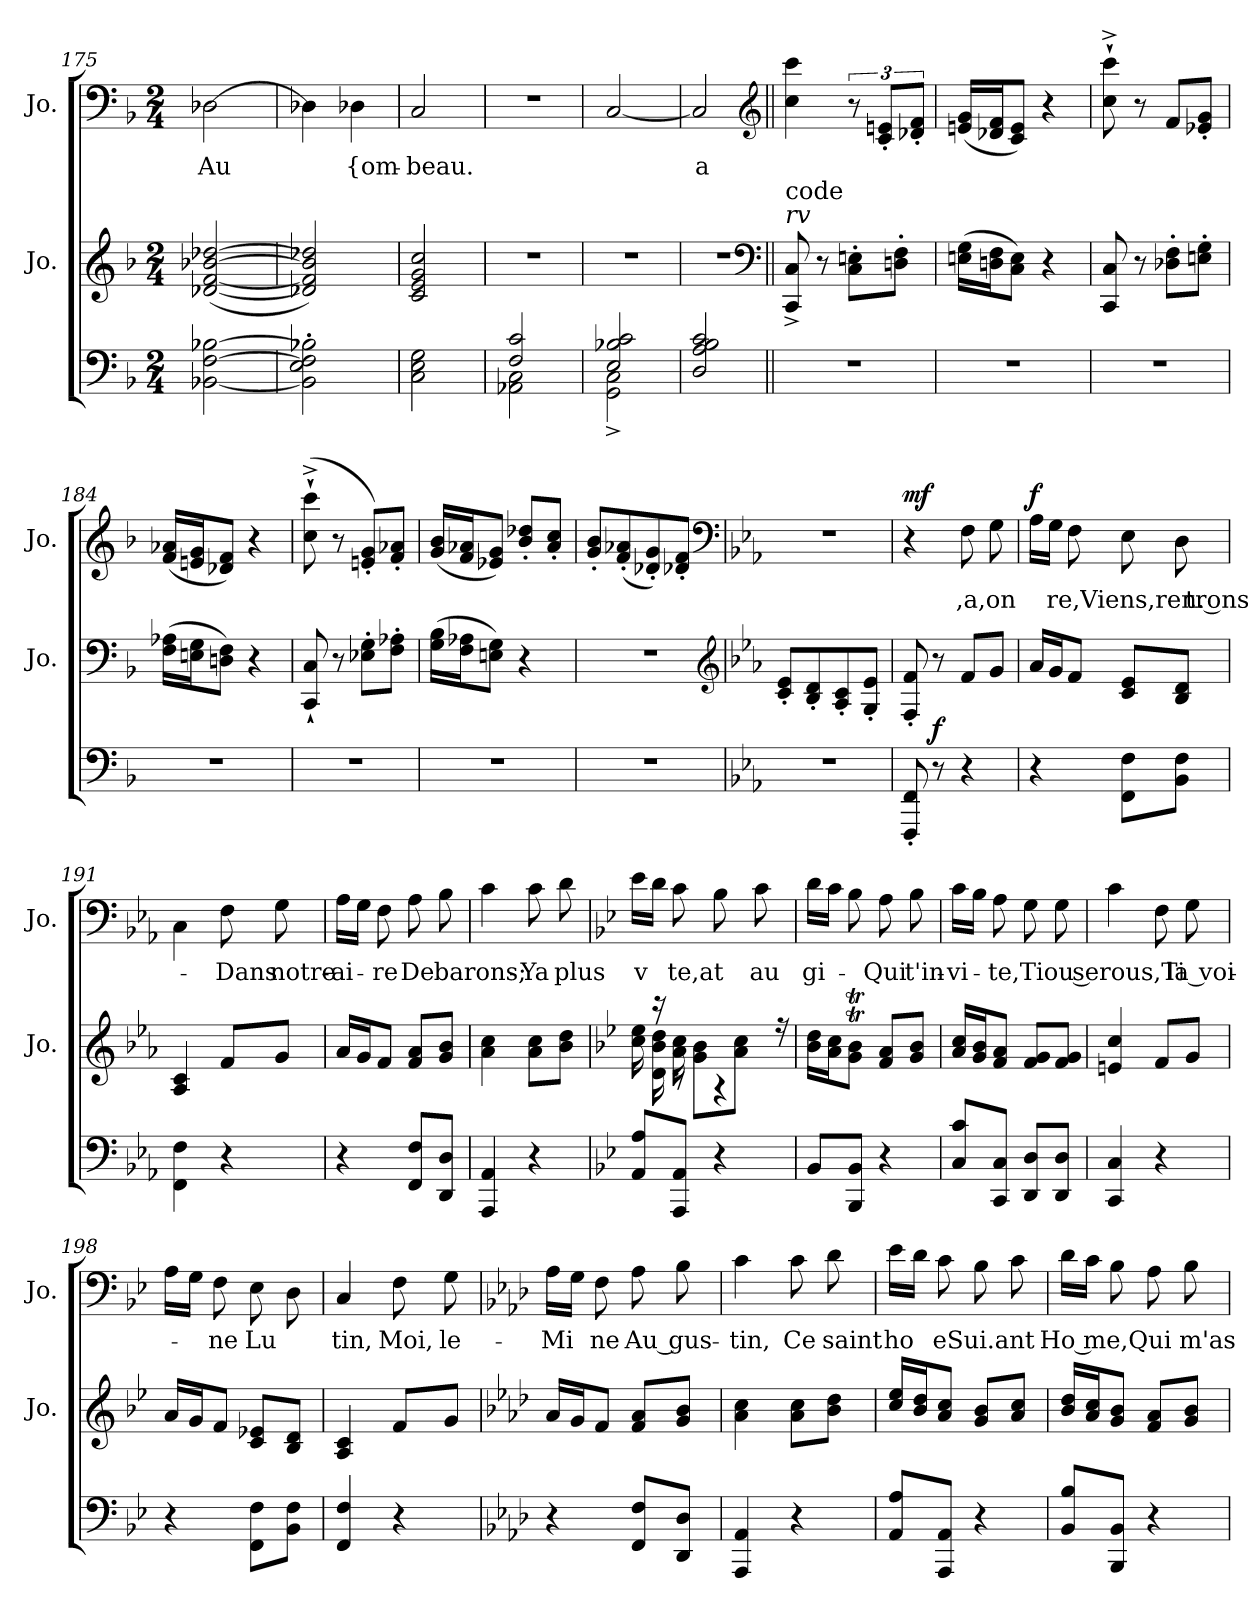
**kern	**kern	**dynam	**kern	**text	**dynam
*part3	*part2	*part2	*part1	*part1	*part1
*staff3	*staff2	*staff2	*staff1	*staff1	*staff1
*	*I"Jo.	*	*I"Jo.	*	*
*	*I'Jo.	*	*I'Jo.	*	*
*clefF4	*clefG2	*	*clefF4	*	*
*k[b-]	*k[b-]	*	*k[b-]	*	*
*M2/4	*M2/4	*	*M2/4	*	*
=175	=175	=175	=175	=175	=175
[2BB-X\ [2F\ [2B-X\	([2d-X/ [2f/ [2b-X/ [2dd-X/	.	[2D-X\	Au	.
=176	=176	=176	=176	=176	=176
2BB-]'\ 2E'\ 2F]'\ 2B-X]'\	2d-X]/ 2f]/ 2b-]/ 2dd-X]/)	.	4D-X\]	.	.
.	.	.	4D-X\	{om-	.
=177	=177	=177	=177	=177	=177
2C\ 2E\ 2G\	2c/ 2e/ 2g/ 2cc/	.	2C/	beau.	.
=178	=178	=178	=178	=178	=178
*^	*	*	*	*	*
2F/ 2c/	2AA-X\ 2C\	2r	.	2r	.	.
=179	=179	=179	=179	=179	=179	=179
2E/ 2B-X/ 2c/	2GG^\ 2C^\	2r	.	[2C/	.	.
*v	*v	*	*	*	*	*
=180	=180	=180	=180	=180	=180
2D/ 2A/ 2B-/ 2c/	2r	.	2C/]	a	.
*	*clefF4	*	*clefG2	*	*
!!LO:LB:g=z
=181||	=181||	=181||	=181||	=181||	=181||
!	!LO:TX:i:t=rv	!	!	!	!
!	!LO:TX:t=code	!	!	!	!
2r	8CC^/ 8C^/	.	4cc\ 4ccc\	.	.
.	8r	.	.	.	.
.	8C'\ 8En'\L	.	12r	.	.
.	.	.	12c'/ 12en'/L	.	.
.	8Dn'\ 8F'\J	.	.	.	.
.	.	.	12d-'/ 12f'/J	.	.
=182	=182	=182	=182	=182	=182
2r	(16En\ 16G\LL	.	(16en/ 16g/LL	.	.
.	16Dn\ 16F\J	.	16d-/ 16f/J	.	.
.	8C\ 8E\J)	.	8c/ 8e/J)	.	.
.	4r	.	4r	.	.
=183	=183	=183	=183	=183	=183
2r	8CC/ 8C/	.	8cc^`\ 8ccc^`\	.	.
.	8r	.	8r	.	.
.	8D-X'\ 8F'\L	.	8f/L	.	.
.	8En'\ 8G'\J	.	8e-X'/ 8g'/J	.	.
=184	=184	=184	=184	=184	=184
2r	(16F\ 16A-\LL	.	(16f/ 16a-/LL	.	.
.	16En\ 16G\J	.	16en/ 16g/J	.	.
.	8Dn\ 8F\J)	.	8d-/ 8f/J)	.	.
.	4r	.	4r	.	.
=185	=185	=185	=185	=185	=185
2r	8CC`/ 8C`/	.	(8cc^`\ 8ccc^`\	.	.
.	8r	.	8r	.	.
.	8E-X'\ 8G'\L	.	8en'/ 8g'/L)	.	.
.	8F'\ 8A-'\J	.	8f'/ 8a-'/J	.	.
=186	=186	=186	=186	=186	=186
2r	(16G\ 16B-\LL	.	(16g/ 16b-/LL	.	.
.	16F\ 16A-\J	.	16f/ 16a-/J	.	.
.	8En\ 8G\J)	.	8e-X/ 8g/J)	.	.
.	4r	.	8b-'/ 8dd-'/L	.	«dim:
.	.	.	8a-'/ 8cc'/J	.	.
=187	=187	=187	=187	=187	=187
2r	2r	.	8g'/ 8b-'/L	.	.
.	.	.	(8f'/ 8a-'/	.	.
.	.	.	8d-'/ 8g'/)	.	.
.	.	.	8d-X'/ 8f'/J	.	.
*	*clefG2	*	*clefF4	*	*
!!LO:LB:g=z
=188	=188	=188	=188	=188	=188
*k[b-e-a-]	*k[b-e-a-]	*	*k[b-e-a-]	*	*
2r	8c'/ 8e-'/L	.	2r	.	.
.	8B-'/ 8d'/	.	.	.	.
.	8A-'/ 8c'/	.	.	.	.
.	8G'/ 8e-'/J	.	.	.	.
=189	=189	=189	=189	=189	=189
8FFF'/ 8FF'/	8F'/ 8f'/	.	4r	.	mf
8r	8r	f'	.	.	.
4r	8f/L	.	8F\	,a,on	.
.	8g/J	.	8G\	.	.
=190	=190	=190	=190	=190	=190
4r	16a-/LL	.	16A-\LL	.	f:-
.	16g/J	.	16G\JJ	.	.
.	8f/J	.	8F\	re,Viens,ren. trons-	.
8FF\ 8F\L	8c/ 8e-/L	.	8E-\	.	.
8BB-\ 8F\J	8B-/ 8d/J	.	8D\	.	.
=191	=191	=191	=191	=191	=191
4FF\ 4F\	4A-/ 4c/	.	4C\	.	.
4r	8f/L	.	8F\	Dans	.
.	8g/J	.	8G\	notre-	.
=192	=192	=192	=192	=192	=192
4r	16a-/LL	.	16A-\LL	ai-	.
.	16g/J	.	16G\JJ	.	.
.	8f/J	.	8F\	re	.
8FF/ 8F/L	8f/ 8a-/L	.	8A-\	De	.
8DD/ 8D/J	8g/ 8b-/J	.	8B-\	barons;-	.
=193	=193	=193	=193	=193	=193
4AAA-/ 4AA-/	4a-\ 4cc\	.	4c\	.	.
4r	8a-\ 8cc\L	.	8c\	Ya	.
.	8b-\ 8dd\J	.	8d\	plus	.
!!LO:LB:g=z
=194	=194	=194	=194	=194	=194
*k[b-e-]	*k[b-e-]	*	*k[b-e-]	*	*
*	*^	*	*	*	*
8AA/ 8A/L	16cc\ 16ee-\	16ryy	.	16e-\LL	v	.
.	16r	16d\ 16b-\ 16dd\	.	16d\JJ	.	.
8AAA/ 8AA/J	16a\ 16cc\	8r	.	8c\	te,at	.
.	8g\ 8b-\L	.	.	.	.	.
4r	.	4r	.	8B-\	.	.
.	8a\ 8cc\J	.	.	.	.	.
.	.	.	.	8c\	au	.
.	16r	.	.	.	.	.
*	*v	*v	*	*	*	*
=195	=195	=195	=195	=195	=195
8BB-/L	16b-\ 16dd\LL	.	16d\LL	gi-	.
.	16a\ 16cc\J	.	16c\JJ	.	.
8BBB-/ 8BB-/J	8gT\ 8b-T\J	.	8B-\	.	.
4r	8f/ 8a/L	.	8A\	Qui	.
.	8g/ 8b-/J	.	8B-\	t'in-	.
=196	=196	=196	=196	=196	=196
8C/ 8c/L	16a/ 16cc/LL	.	16c\LL	vi-	.
.	16g/ 16b-/J	.	16B-\JJ	.	.
8CC/ 8C/J	8f/ 8a/J	.	8A\	te,Tiou serous,Ti	.
8DD/ 8D/L	8f/ 8g/L	.	8G\	.	.
8DD/ 8D/J	8f/ 8g/J	.	8G\	.	.
=197	=197	=197	=197	=197	=197
4CC/ 4C/	4en/ 4cc/	.	4c\	.	.
4r	8f/L	dim.	8F\	.	dim:
.	8g/J	.	8G\	la voi-	.
=198	=198	=198	=198	=198	=198
4r	16a/LL	.	16A\LL	.	.
.	16g/J	.	16G\JJ	.	.
.	8f/J	.	8F\	ne	.
8FF\ 8F\L	8c/ 8e-X/L	.	8E-\	Lu	.
8BB-\ 8F\J	8B-/ 8d/J	.	8D\	.	.
=199	=199	=199	=199	=199	=199
4FF/ 4F/	4A/ 4c/	.	4C/	tin,	.
4r	8f/L	.	8F\	Moi,	.
.	8g/J	.	8G\	le-	.
!!LO:PB:g=z
=200	=200	=200	=200	=200	=200
*k[b-e-a-d-]	*k[b-e-a-d-]	*	*k[b-e-a-d-]	*	*
4r	16a-/LL	.	16A-\LL	Mi	.
.	16g/J	.	16G\JJ	.	.
.	8f/J	.	8F\	ne	.
8FF/ 8F/L	8f/ 8a-/L	.	8A-\	Au gus-	.
8DD-/ 8D-/J	8g/ 8b-/J	.	8B-\	.	.
=201	=201	=201	=201	=201	=201
4AAA-/ 4AA-/	4a-\ 4cc\	.	4c\	tin,	.
4r	8a-\ 8cc\L	.	8c\	Ce	.
.	8b-\ 8dd-\J	.	8d-\	saint	.
=202	=202	=202	=202	=202	=202
8AA-/ 8A-/L	16cc/ 16ee-/LL	.	16e-\LL	ho	.
.	16b-/ 16dd-/J	.	16d-\JJ	.	.
8AAA-/ 8AA-/J	8a-/ 8cc/J	.	8c\	eSui.ant	.
4r	8g/ 8b-/L	.	8B-\	.	.
.	8a-/ 8cc/J	.	8c\	.	.
=203	=203	=203	=203	=203	=203
8BB-/ 8B-/L	16b-/ 16dd-/LL	.	16d-\LL	Ho me,Qui	.
.	16a-/ 16cc/J	.	16c\JJ	.	.
8BBB-/ 8BB-/J	8g/ 8b-/J	.	8B-\	.	.
4r	8f/ 8a-/L	.	8A-\	.	.
.	8g/ 8b-/J	.	8B-\	m'as-	.
=	=	=	=	=	=
*-	*-	*-	*-	*-	*-
